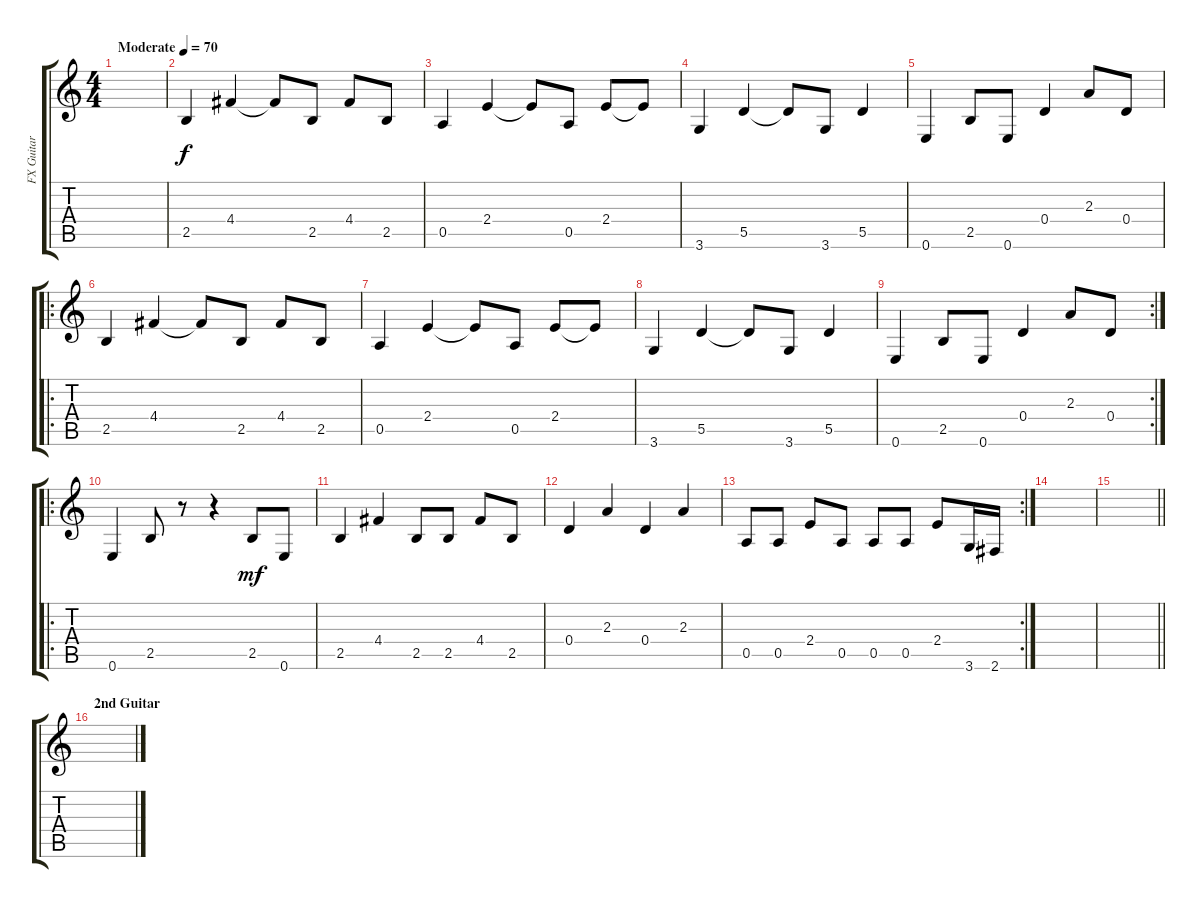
\track ("FX Guitar" "FX Guitar") {instrument electricguitarclean}
\staff {score tabs}
\tuning (E4 B3 G3 D3 A2 E2) {hide}
\ts (4 4)
\tempo (70 "Moderate")
\clef g2
\ks c
|
2.5.4 4.4.4 4.4{t}.8 2.5.8 4.4.8 2.5.8 |
0.5.4 2.4.4 2.4{t}.8 0.5.8 2.4.8 2.4{t}.8 |
3.6.4 5.5.4 5.5{t}.8 3.6.8 5.5.4 |
0.6.4 2.5.8 0.6.8 0.4.4 2.3.8 0.4.8 |
\ro
2.5.4 4.4.4 4.4{t}.8 2.5.8 4.4.8 2.5.8 |
0.5.4 2.4.4 2.4{t}.8 0.5.8 2.4.8 2.4{t}.8 |
3.6.4 5.5.4 5.5{t}.8 3.6.8 5.5.4 |
\rc 2
0.6.4 2.5.8 0.6.8 0.4.4 2.3.8 0.4.8 |
\ro
0.6.4 2.5.8 r.8 r.4 2.5.8{dy mf} 0.6.8 |
2.5.4 4.4.4 2.5.8 2.5.8 4.4.8 2.5.8 |
0.4.4 2.3.4 0.4.4 2.3.4 |
\rc 2
0.5.8 0.5.8 2.4.8 0.5.8 0.5.8 0.5.8 2.4.8 3.6.16 2.6.16 |
|
\barLineRight lightlight
|
\section ("" "2nd Guitar")
